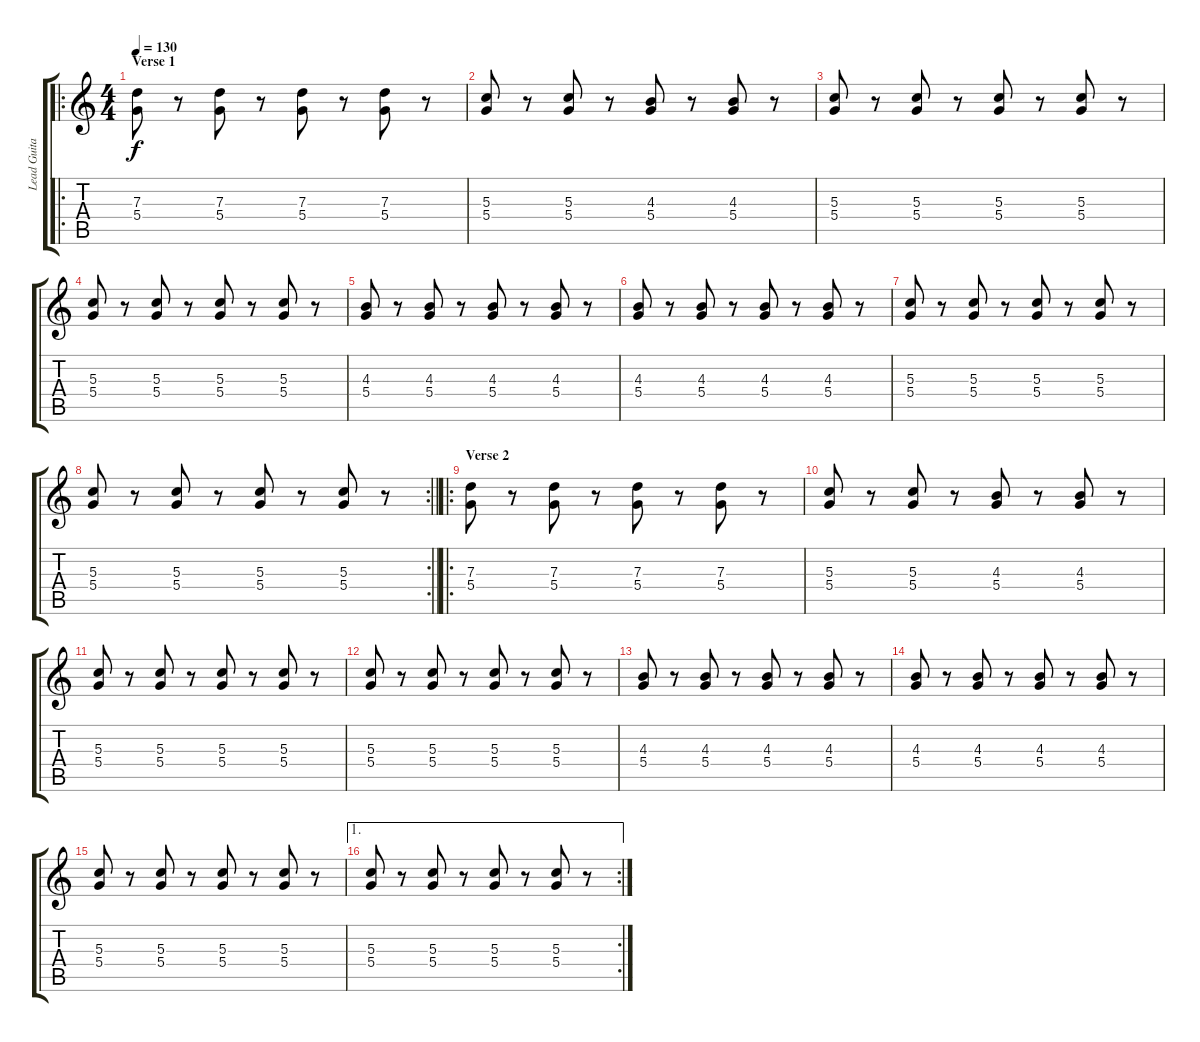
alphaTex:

\track ("Lead Guitar" "Lead Guita") {instrument overdrivenguitar}
\staff {score tabs}
\tuning (E4 B3 G3 D3 A2 E2) {hide}
\ro
\ts (4 4)
\section ("" "Verse 1")
\tempo 130
\clef g2
\ks c
(7.3 5.4).8{dy f} r.8 (7.3 5.4).8 r.8 (7.3 5.4).8 r.8 (7.3 5.4).8 r.8 |
(5.3 5.4).8 r.8 (5.3 5.4).8 r.8 (4.3 5.4).8 r.8 (4.3 5.4).8 r.8 |
(5.3 5.4).8 r.8 (5.3 5.4).8 r.8 (5.3 5.4).8 r.8 (5.3 5.4).8 r.8 |
(5.3 5.4).8 r.8 (5.3 5.4).8 r.8 (5.3 5.4).8 r.8 (5.3 5.4).8 r.8 |
(4.3 5.4).8 r.8 (4.3 5.4).8 r.8 (4.3 5.4).8 r.8 (4.3 5.4).8 r.8 |
(4.3 5.4).8 r.8 (4.3 5.4).8 r.8 (4.3 5.4).8 r.8 (4.3 5.4).8 r.8 |
(5.3 5.4).8 r.8 (5.3 5.4).8 r.8 (5.3 5.4).8 r.8 (5.3 5.4).8 r.8 |
\rc 2
\barLineRight lightlight
(5.3 5.4).8 r.8 (5.3 5.4).8 r.8 (5.3 5.4).8 r.8 (5.3 5.4).8 r.8 |
\ro
\section ("" "Verse 2")
(7.3 5.4).8 r.8 (7.3 5.4).8 r.8 (7.3 5.4).8 r.8 (7.3 5.4).8 r.8 |
(5.3 5.4).8 r.8 (5.3 5.4).8 r.8 (4.3 5.4).8 r.8 (4.3 5.4).8 r.8 |
(5.3 5.4).8 r.8 (5.3 5.4).8 r.8 (5.3 5.4).8 r.8 (5.3 5.4).8 r.8 |
(5.3 5.4).8 r.8 (5.3 5.4).8 r.8 (5.3 5.4).8 r.8 (5.3 5.4).8 r.8 |
(4.3 5.4).8 r.8 (4.3 5.4).8 r.8 (4.3 5.4).8 r.8 (4.3 5.4).8 r.8 |
(4.3 5.4).8 r.8 (4.3 5.4).8 r.8 (4.3 5.4).8 r.8 (4.3 5.4).8 r.8 |
(5.3 5.4).8 r.8 (5.3 5.4).8 r.8 (5.3 5.4).8 r.8 (5.3 5.4).8 r.8 |
\ae 1
\rc 2
(5.3 5.4).8 r.8 (5.3 5.4).8 r.8 (5.3 5.4).8 r.8 (5.3 5.4).8 r.8
